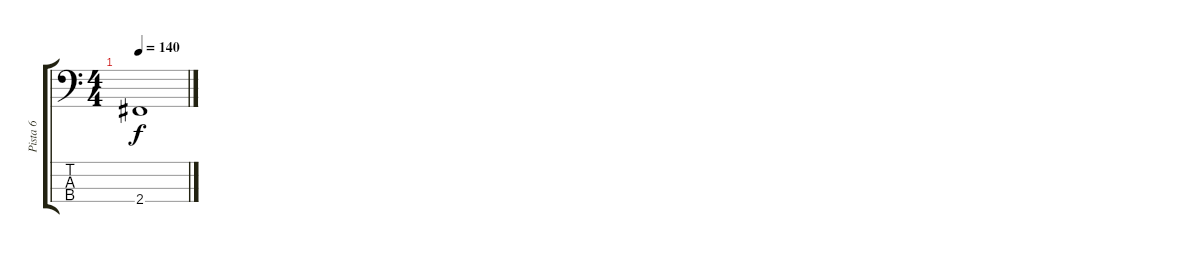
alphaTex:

\track ("Pista 6" "Pista 6") {instrument electricbassfinger}
\staff {score tabs}
\tuning (G2 D2 A1 E1) {hide}
\ts (4 4)
\tempo 140
\clef f4
\ks c
2.4.1{dy f}
